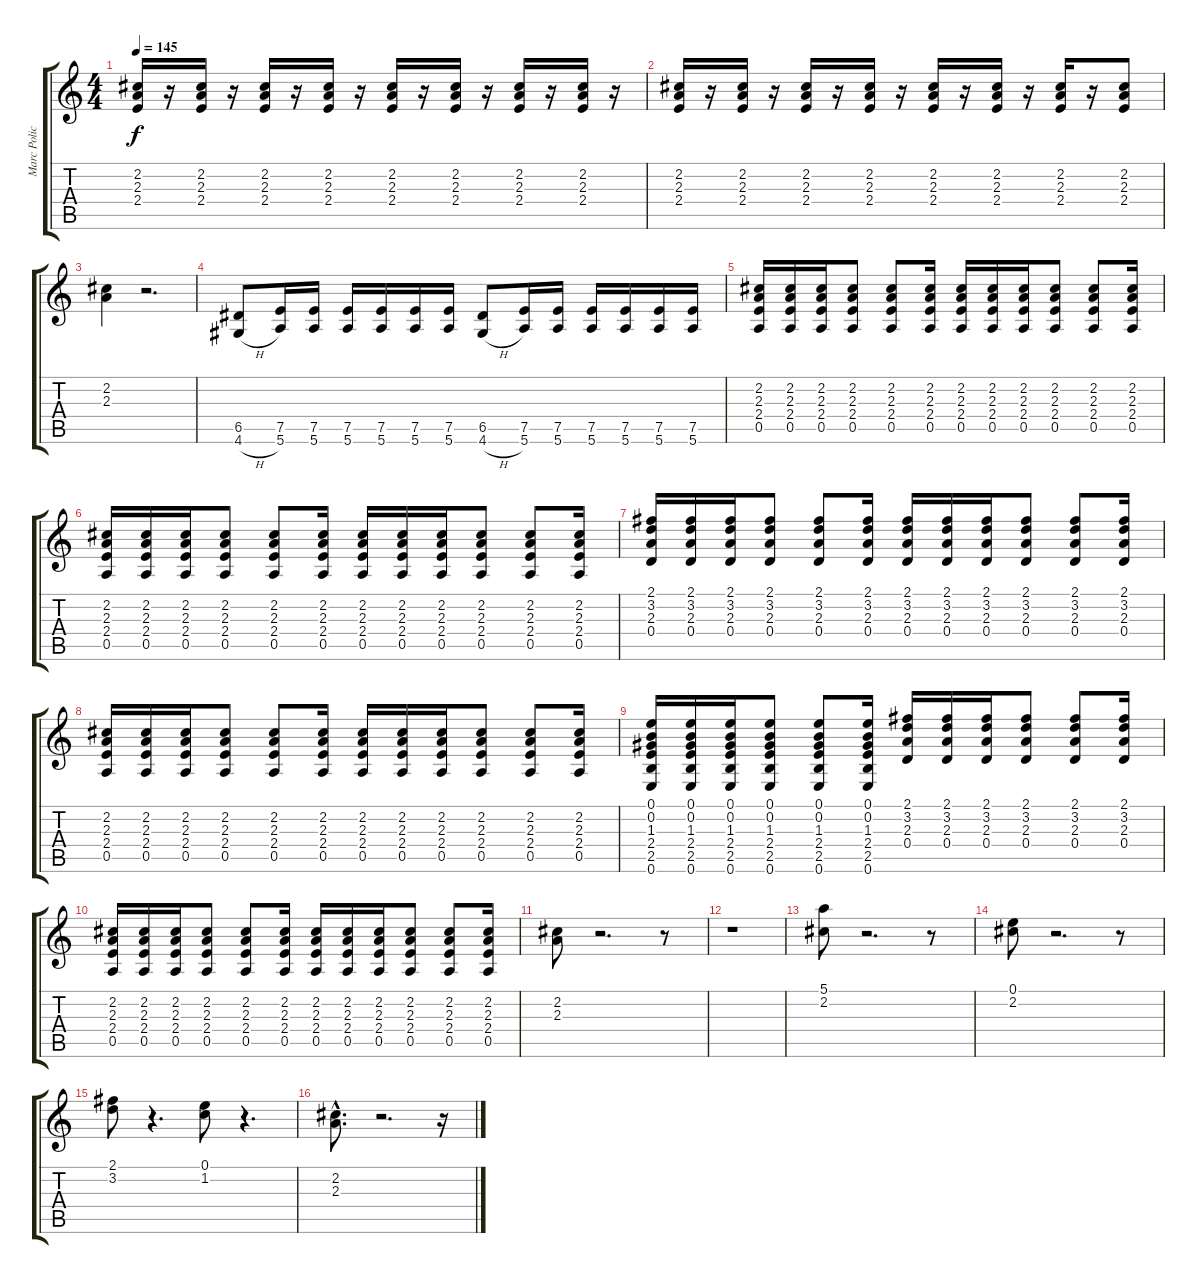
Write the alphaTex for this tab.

\track ("Marc Police" "Marc Polic") {instrument electricguitarclean}
\staff {score tabs}
\tuning (E4 B3 G3 D3 A2 E2) {hide}
\ts (4 4)
\tempo 145
\clef g2
\ks c
(2.2 2.3 2.4).16{dy f instrument electricguitarclean} r.16 (2.2 2.3 2.4).16 r.16 (2.2 2.3 2.4).16 r.16 (2.2 2.3 2.4).16 r.16 (2.2 2.3 2.4).16 r.16 (2.2 2.3 2.4).16 r.16 (2.2 2.3 2.4).16 r.16 (2.2 2.3 2.4).16 r.16 |
(2.2 2.3 2.4).16 r.16 (2.2 2.3 2.4).16 r.16 (2.2 2.3 2.4).16 r.16 (2.2 2.3 2.4).16 r.16 (2.2 2.3 2.4).16 r.16 (2.2 2.3 2.4).16 r.16 (2.2 2.3 2.4).16 r.16 (2.2 2.3 2.4).8 |
(2.2 2.3).4 r.2{d} |
(6.5 4.6{h}).8 (7.5 5.6).16 (7.5 5.6).16 (7.5 5.6).16 (7.5 5.6).16 (7.5 5.6).16 (7.5 5.6).16 (6.5 4.6{h}).8 (7.5 5.6).16 (7.5 5.6).16 (7.5 5.6).16 (7.5 5.6).16 (7.5 5.6).16 (7.5 5.6).16 |
(2.2 2.3 2.4 0.5).16 (2.2 2.3 2.4 0.5).16 (2.2 2.3 2.4 0.5).16 (2.2 2.3 2.4 0.5).8 (2.2 2.3 2.4 0.5).8 (2.2 2.3 2.4 0.5).16 (2.2 2.3 2.4 0.5).16 (2.2 2.3 2.4 0.5).16 (2.2 2.3 2.4 0.5).16 (2.2 2.3 2.4 0.5).8 (2.2 2.3 2.4 0.5).8 (2.2 2.3 2.4 0.5).16 |
(2.2 2.3 2.4 0.5).16 (2.2 2.3 2.4 0.5).16 (2.2 2.3 2.4 0.5).16 (2.2 2.3 2.4 0.5).8 (2.2 2.3 2.4 0.5).8 (2.2 2.3 2.4 0.5).16 (2.2 2.3 2.4 0.5).16 (2.2 2.3 2.4 0.5).16 (2.2 2.3 2.4 0.5).16 (2.2 2.3 2.4 0.5).8 (2.2 2.3 2.4 0.5).8 (2.2 2.3 2.4 0.5).16 |
(2.1 3.2 2.3 0.4).16 (2.1 3.2 2.3 0.4).16 (2.1 3.2 2.3 0.4).16 (2.1 3.2 2.3 0.4).8 (2.1 3.2 2.3 0.4).8 (2.1 3.2 2.3 0.4).16 (2.1 3.2 2.3 0.4).16 (2.1 3.2 2.3 0.4).16 (2.1 3.2 2.3 0.4).16 (2.1 3.2 2.3 0.4).8 (2.1 3.2 2.3 0.4).8 (2.1 3.2 2.3 0.4).16 |
(2.2 2.3 2.4 0.5).16 (2.2 2.3 2.4 0.5).16 (2.2 2.3 2.4 0.5).16 (2.2 2.3 2.4 0.5).8 (2.2 2.3 2.4 0.5).8 (2.2 2.3 2.4 0.5).16 (2.2 2.3 2.4 0.5).16 (2.2 2.3 2.4 0.5).16 (2.2 2.3 2.4 0.5).16 (2.2 2.3 2.4 0.5).8 (2.2 2.3 2.4 0.5).8 (2.2 2.3 2.4 0.5).16 |
(0.1 0.2 1.3 2.4 2.5 0.6).16 (0.1 0.2 1.3 2.4 2.5 0.6).16 (0.1 0.2 1.3 2.4 2.5 0.6).16 (0.1 0.2 1.3 2.4 2.5 0.6).8 (0.1 0.2 1.3 2.4 2.5 0.6).8 (0.1 0.2 1.3 2.4 2.5 0.6).16 (2.1 3.2 2.3 0.4).16 (2.1 3.2 2.3 0.4).16 (2.1 3.2 2.3 0.4).16 (2.1 3.2 2.3 0.4).8 (2.1 3.2 2.3 0.4).8 (2.1 3.2 2.3 0.4).16 |
(2.2 2.3 2.4 0.5).16 (2.2 2.3 2.4 0.5).16 (2.2 2.3 2.4 0.5).16 (2.2 2.3 2.4 0.5).8 (2.2 2.3 2.4 0.5).8 (2.2 2.3 2.4 0.5).16 (2.2 2.3 2.4 0.5).16 (2.2 2.3 2.4 0.5).16 (2.2 2.3 2.4 0.5).16 (2.2 2.3 2.4 0.5).8 (2.2 2.3 2.4 0.5).8 (2.2 2.3 2.4 0.5).16 |
(2.2 2.3).8 r.2{d} r.8 |
r.1 |
(5.1 2.2).8 r.2{d} r.8 |
(0.1 2.2).8 r.2{d} r.8 |
(2.1 3.2).8 r.4{d} (0.1 1.2).8 r.4{d} |
(2.2{hac} 2.3{hac}).8{d} r.2{d} r.16
